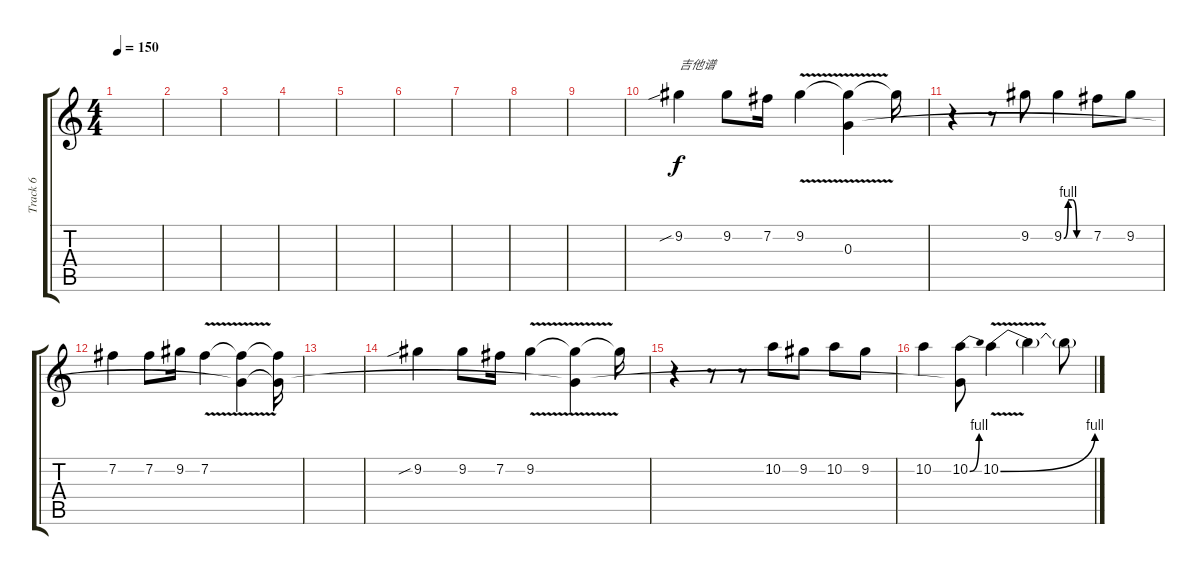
\track ("Track 6" "Track 6") {instrument overdrivenguitar}
\staff {score tabs}
\tuning (E4 B3 G3 D3 A2 E2) {hide}
\ts (4 4)
\tempo 150
\clef g2
\ks c
|
|
|
|
|
|
|
|
|
9.2{sib}.4{txt "吉他谱"} 9.2.8 7.2.16 9.2{v}.4 (9.2{t} 0.3).4 9.2{t}.16 |
r.4 r.8 9.2.8 9.2{be (custom 0 0 10 4 20 4 30 0 60 0)}.4 7.2.8 9.2.8 |
7.2.4 7.2.8 9.2.16 7.2{v}.4 (7.2{t} 0.3{t}).4 (7.2{t} 0.3{t}).16 |
|
9.2{sib}.4 9.2.8 7.2.16 9.2{v}.4 (9.2{t} 0.3{t}).4 9.2{t}.16 |
r.4 r.8 r.8 10.2.8 9.2.8 10.2.8 9.2.8 |
10.2.4 (10.2{be (bend 0 0 60 4)} 0.3{t}).8 10.2{be (bend 0 0 60 4) v}.4 10.2{t}.4 10.2{t}.8
